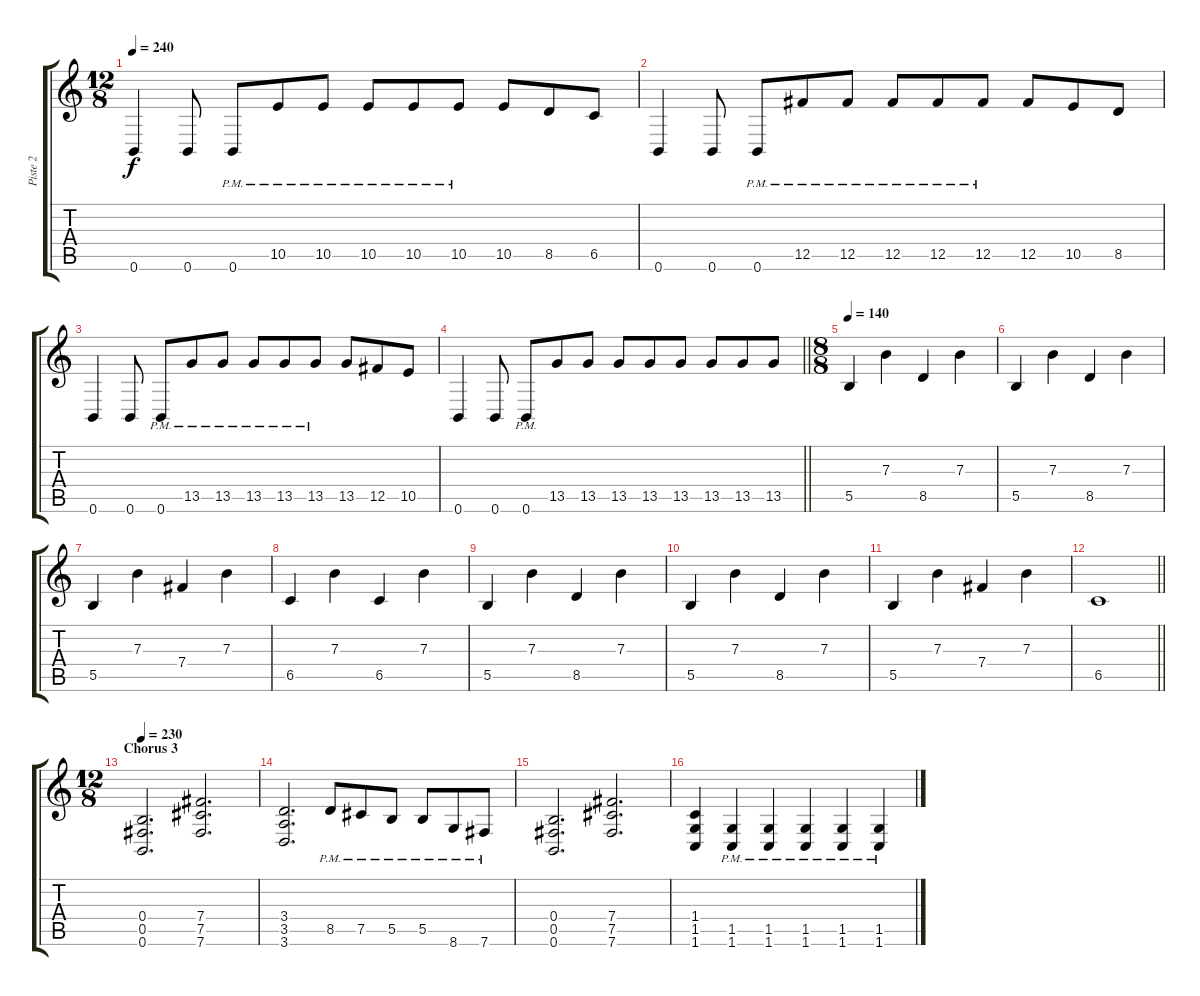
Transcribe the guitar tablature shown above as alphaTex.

\track ("Piste 2" "Piste 2") {instrument distortionguitar}
\staff {score tabs}
\tuning (Db4 Ab3 E3 B2 Gb2 B1) {hide}
\ts (12 8)
\tempo 240
\clef g2
\ks c
0.6.4{dy f} 0.6.8 0.6{pm}.8 10.5{pm}.8 10.5{pm}.8 10.5{pm}.8 10.5{pm}.8 10.5{pm}.8 10.5.8 8.5.8 6.5.8 |
0.6.4 0.6.8 0.6{pm}.8 12.5{pm}.8 12.5{pm}.8 12.5{pm}.8 12.5{pm}.8 12.5{pm}.8 12.5.8 10.5.8 8.5.8 |
0.6.4 0.6.8 0.6{pm}.8 13.5{pm}.8 13.5{pm}.8 13.5{pm}.8 13.5{pm}.8 13.5{pm}.8 13.5.8 12.5.8 10.5.8 |
\barLineRight lightlight
0.6.4 0.6.8 0.6{pm}.8 13.5.8 13.5.8 13.5.8 13.5.8 13.5.8 13.5.8 13.5.8 13.5.8 |
\ts (8 8)
\tempo 140
5.5.4{instrument electricguitarjazz} 7.3.4 8.5.4 7.3.4 |
5.5.4 7.3.4 8.5.4 7.3.4 |
5.5.4 7.3.4 7.4.4 7.3.4 |
6.5.4 7.3.4 6.5.4 7.3.4 |
5.5.4 7.3.4 8.5.4 7.3.4 |
5.5.4 7.3.4 8.5.4 7.3.4 |
5.5.4 7.3.4 7.4.4 7.3.4 |
\barLineRight lightlight
6.5.1 |
\ts (12 8)
\section ("" "Chorus 3")
\tempo 230
(0.4 0.5 0.6).2{d instrument distortionguitar} (7.4 7.5 7.6).2{d} |
(3.4 3.5 3.6).2{d} 8.5{pm}.8 7.5{pm}.8 5.5{pm}.8 5.5{pm}.8 8.6{pm}.8 7.6{pm}.8 |
(0.4 0.5 0.6).2{d} (7.4 7.5 7.6).2{d} |
(1.4 1.5 1.6).4 (1.5{pm} 1.6{pm}).4 (1.5{pm} 1.6{pm}).4 (1.5{pm} 1.6{pm}).4 (1.5{pm} 1.6{pm}).4 (1.5{pm} 1.6{pm}).4
